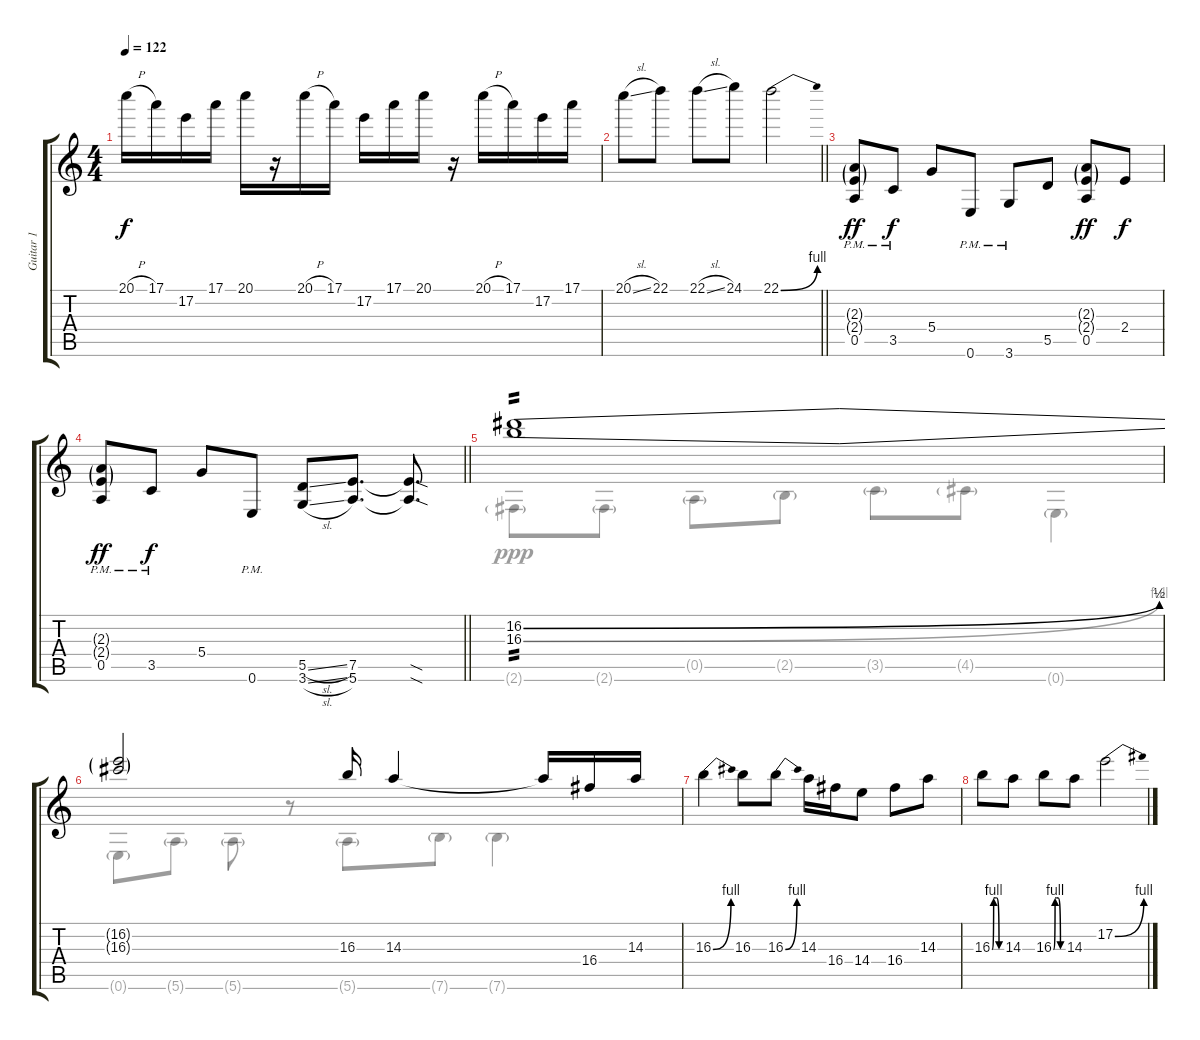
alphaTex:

\track ("Guitar 1" "Guitar 1") {instrument distortionguitar}
\staff {score tabs}
\tuning (E4 B3 G3 D3 A2 E2) {hide}
\voice
\ts (4 4)
\tempo 122
\clef g2
\ks aminor
20.1{h}.16{dy f} 17.1.16 17.2.16 17.1.16 20.1.16 r.16 20.1{h}.16 17.1.16 17.2.16 17.1.16 20.1.16 r.16 20.1{h}.16 17.1.16 17.2.16 17.1.16 |
\barLineRight lightlight
20.1{sl}.8 22.1.8 22.1{sl}.8 24.1.8 22.1{be (bend 0 0 60 4)}.2 |
(2.3{g} 2.4{g} 0.5{pm}).8{dy ff} 3.5{pm}.8{dy f} 5.4.8 0.6{pm}.8 3.6{pm}.8 5.5.8 (2.3{g} 2.4{g} 0.5).8{dy ff} 2.4.8{dy f} |
\barLineRight lightlight
(2.3{g} 2.4{g} 0.5{pm}).8{dy ff} 3.5{pm}.8{dy f} 5.4.8 0.6{pm}.8 (5.5{sl} 3.6{sl}).8 (7.5 5.6).8{d} (7.5{sod t} 5.6{sod t}).8{d} |
(16.2{be (bend 0 0 60 2)} 16.3{be (bend 0 0 60 4)}).1{tp 2} |
(16.2{t} 16.3{t}).2 16.3.16 14.3.4 14.3{t}.16 16.4.16 14.3.16 |
16.3{be (bend 0 0 60 4)}.4 16.3.8 16.3{be (bend 0 0 60 4)}.8 14.3.16 16.4.16 14.4.8 16.4.8 14.3.8 |
16.3{be (custom 0 0 10 4 20 4 30 4 45 0 60 0)}.8 14.3.8 16.3{be (custom 0 0 10 4 20 4 30 4 45 0 60 0)}.8 14.3.8 17.2{be (bend 0 0 60 4)}.2
\voice
\clef g2
\ottava regular
\simile none
\ks aminor
|
\barLineRight lightlight
|
|
\barLineRight lightlight
|
2.6{g}.8{dy ppp} 2.6{g}.8 0.5{g}.8 2.5{g}.8 3.5{g}.8 4.5{g}.8 0.6{g}.4 |
0.6{g}.8 5.6{g}.8 5.6{g}.8 r.8 5.6{g}.8 7.6{g}.8 7.6{g}.4 |
|
